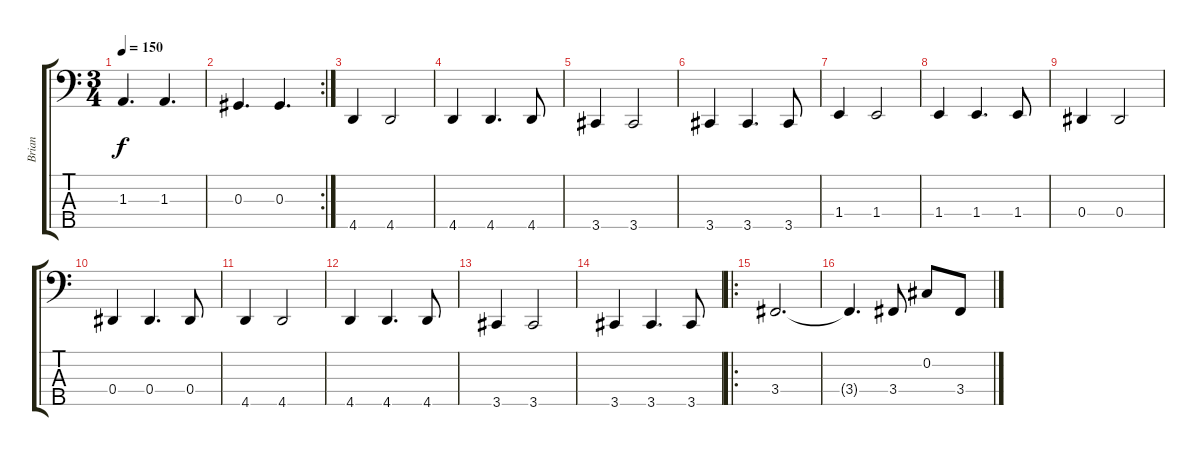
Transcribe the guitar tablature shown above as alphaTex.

\track ("Brian" "Brian") {instrument electricbasspick}
\staff {score tabs}
\tuning (Gb2 Db2 Ab1 Eb1 Bb0) {hide}
\ts (3 4)
\tempo 150
\clef f4
\ks c
1.3.4{d dy f} 1.3.4{d} |
\rc 2
0.3.4{d} 0.3.4{d} |
4.5.4 4.5.2 |
4.5.4 4.5.4{d} 4.5.8 |
3.5.4 3.5.2 |
3.5.4 3.5.4{d} 3.5.8 |
1.4.4 1.4.2 |
1.4.4 1.4.4{d} 1.4.8 |
0.4.4 0.4.2 |
0.4.4 0.4.4{d} 0.4.8 |
4.5.4 4.5.2 |
4.5.4 4.5.4{d} 4.5.8 |
3.5.4 3.5.2 |
3.5.4 3.5.4{d} 3.5.8 |
\ro
3.4.2{d} |
3.4{t}.4{d} 3.4.8 0.2.8 3.4.8
